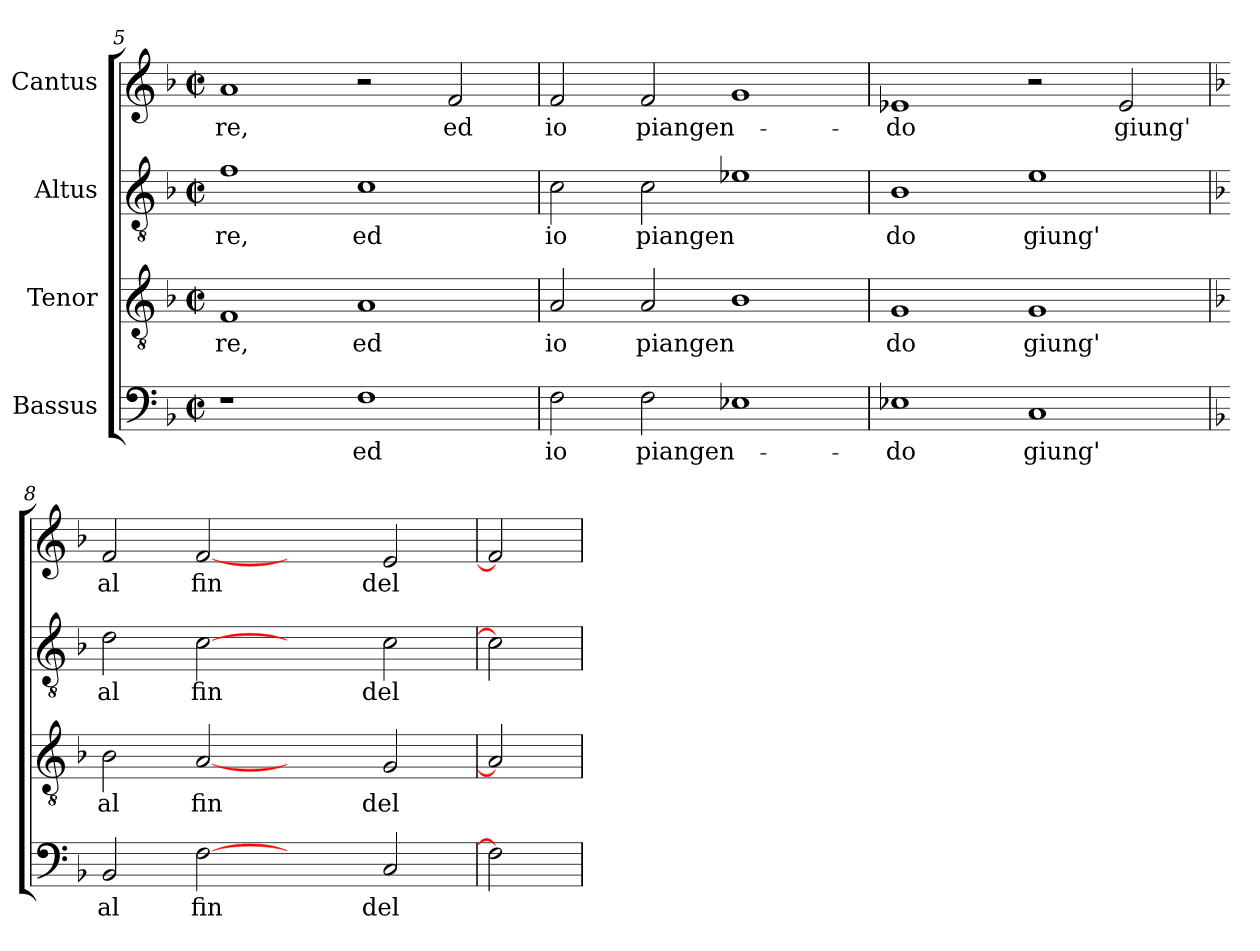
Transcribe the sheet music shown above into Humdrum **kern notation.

**kern	**text	**kern	**text	**kern	**text	**kern	**text
*part4	*part4	*part3	*part3	*part2	*part2	*part1	*part1
*staff4	*staff4	*staff3	*staff3	*staff2	*staff2	*staff1	*staff1
*I"Bassus	*	*I"Tenor	*	*I"Altus	*	*I"Cantus	*
*clefF4	*	*clefGv2	*	*clefGv2	*	*clefG2	*
*k[b-]	*	*k[b-]	*	*k[b-]	*	*k[b-]	*
*F:	*	*F:	*	*F:	*	*F:	*
*M2/2	*	*M2/2	*	*M2/2	*	*M2/2	*
*met(c|)	*	*met(c|)	*	*met(c|)	*	*met(c|)	*
=5	=5	=5	=5	=5	=5	=5	=5
!	!	!	!LO:LY:b:cj	!	!LO:LY:b:cj	!	!LO:LY:b:cj
1r	.	1F	re,	1f	re,	1a	-re,
!	!LO:LY:b:cj	!	!LO:LY:b:cj	!	!LO:LY:b:cj	!	!
1F	ed	1A	ed	1c	ed	2r	.
!	!	!	!	!	!	!	!LO:LY:b:cj
.	.	.	.	.	.	2f/	ed
=6	=6	=6	=6	=6	=6	=6	=6
!	!LO:LY:b:cj	!	!LO:LY:b:cj	!	!LO:LY:b:cj	!	!LO:LY:b:cj
2F\	io	2A/	io	2c\	io	2f/	io
!	!LO:LY:b:cj	!	!LO:LY:b:cj	!	!LO:LY:b:cj	!	!LO:LY:b:cj
2F\	piangen-	2A/	piangen	2c\	piangen	2f/	piangen-
1E-X	.	1B-	.	1e-X	.	1g	.
!!LO:LB:g=z
=7	=7	=7	=7	=7	=7	=7	=7
!	!LO:LY:b:cj	!	!LO:LY:b:cj	!	!LO:LY:b:cj	!	!LO:LY:b:cj
1E-X	-do	1G	do	1B-	do	1e-X	-do
!	!LO:LY:b:cj	!	!LO:LY:b:cj	!	!LO:LY:b:cj	!	!
1C	giung'	1G	giung'	1e	giung'	2r	.
!	!	!	!	!	!	!	!LO:LY:b:cj
.	.	.	.	.	.	2e-/	giung'
=8	=8	=8	=8	=8	=8	=8	=8
*	*	*	*	*k[b-]	*	*	*
*	*	*	*	*F:	*	*	*
!	!LO:LY:b:cj	!	!LO:LY:b:cj	!	!LO:LY:b:cj	!	!LO:LY:b:cj
2BB-/	al	2B-\	al	2d\	al	2f/	al
!	!LO:LY:b:cj	!	!LO:LY:b:cj	!	!LO:LY:b:cj	!	!LO:LY:b:cj
[2F	fin	[2A	fin	[2c	fin	[2f	fin
2ryy	.	2ryy	.	2ryy	.	2ryy	.
!	!LO:LY:b:cj	!	!LO:LY:b:cj	!	!LO:LY:b:cj	!	!LO:LY:b:cj
2C/	del	2G/	del	2c\	del	2e/	del
=9	=9	=9	=9	=9	=9	=9	=9
2F]	.	2A]	.	2c]	.	2f]	.
=	=	=	=	=	=	=	=
*-	*-	*-	*-	*-	*-	*-	*-
